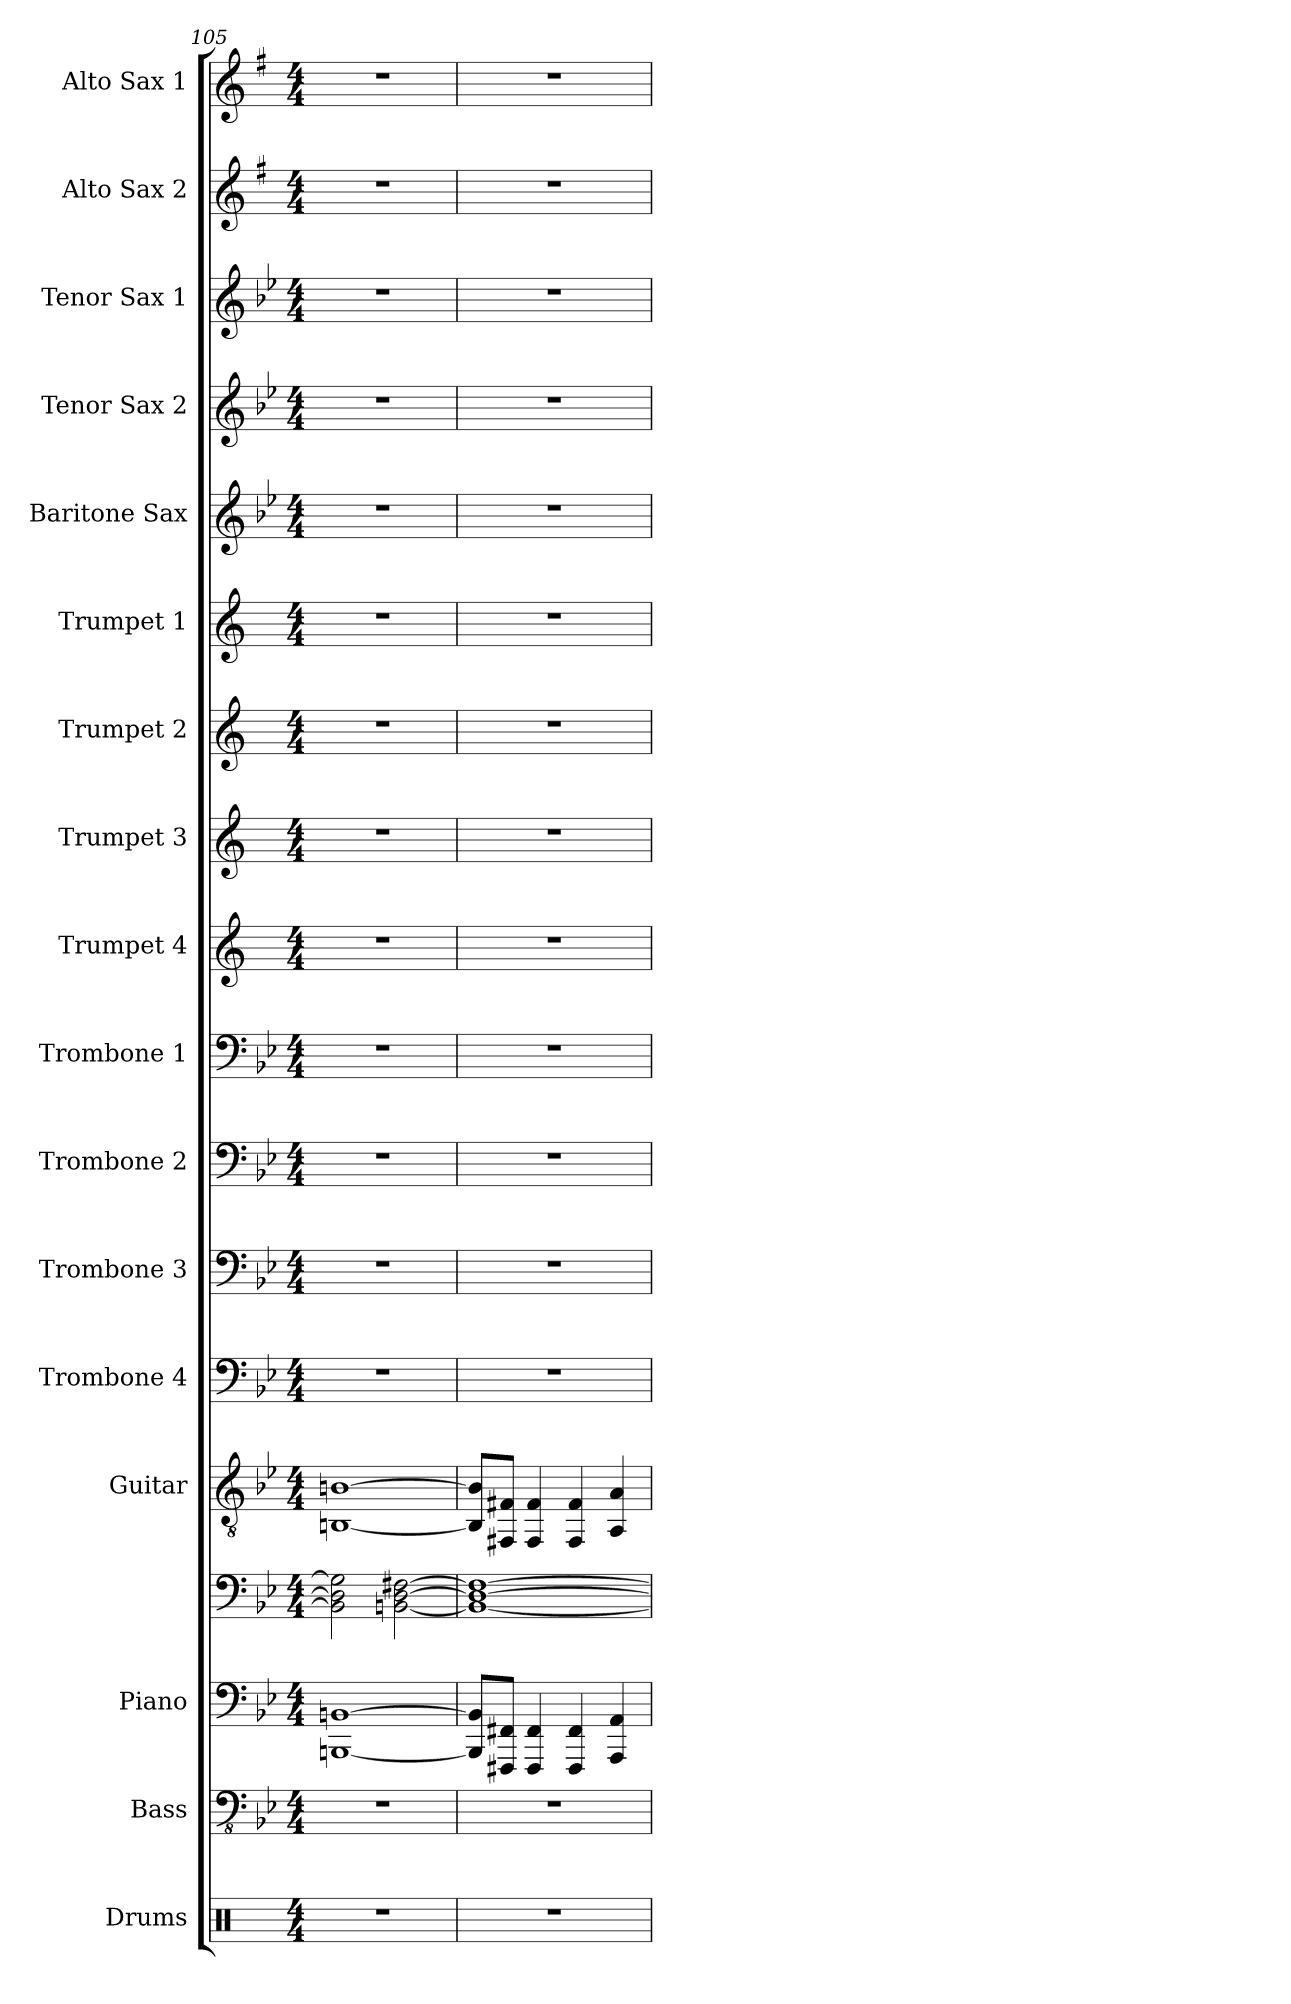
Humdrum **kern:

**kern	**kern	**kern	**kern	**kern	**kern	**kern	**kern	**kern	**kern	**kern	**kern	**kern	**kern	**kern	**kern	**kern	**kern
*part17	*part16	*part15	*part15	*part14	*part13	*part12	*part11	*part10	*part9	*part8	*part7	*part6	*part5	*part4	*part3	*part2	*part1
*staff18	*staff17	*staff16	*staff15	*staff14	*staff13	*staff12	*staff11	*staff10	*staff9	*staff8	*staff7	*staff6	*staff5	*staff4	*staff3	*staff2	*staff1
*I"Drums	*I"Bass	*I"Piano	*	*I"Guitar	*I"Trombone 4	*I"Trombone 3	*I"Trombone 2	*I"Trombone 1	*I"Trumpet 4	*I"Trumpet 3	*I"Trumpet 2	*I"Trumpet 1	*I"Baritone Sax	*I"Tenor Sax 2	*I"Tenor Sax 1	*I"Alto Sax 2	*I"Alto Sax 1
*I'Drums	*I'Bass	*I'Piano	*	*I'Gtr.	*I'Tbn. 4	*I'Tbn. 3	*I'Tbn. 2	*I'Tbn. 1	*I'Tpt. 4	*I'Tpt. 3	*I'Tpt. 2	*I'Tpt. 1	*I'Bari	*I'Tenor 2	*I'Tenor 1	*I'Alto 2	*I'Alto 1
*clefX	*clefFv4	*clefF4	*clefF4	*clefGv2	*clefF4	*clefF4	*clefF4	*clefF4	*clefG2	*clefG2	*clefG2	*clefG2	*clefG2	*clefG2	*clefG2	*clefG2	*clefG2
*	*	*	*	*	*	*	*	*	*ITrd1c2	*ITrd1c2	*ITrd1c2	*ITrd1c2	*ITrd12c21	*ITrd8c14	*ITrd8c14	*ITrd5c9	*ITrd5c9
*k[]	*k[b-e-]	*k[b-e-]	*k[b-e-]	*k[b-e-]	*k[b-e-]	*k[b-e-]	*k[b-e-]	*k[b-e-]	*k[b-e-]	*k[b-e-]	*k[b-e-]	*k[b-e-]	*k[b-e-]	*k[b-e-]	*k[b-e-]	*k[b-e-]	*k[b-e-]
*M4/4	*M4/4	*M4/4	*M4/4	*M4/4	*M4/4	*M4/4	*M4/4	*M4/4	*M4/4	*M4/4	*M4/4	*M4/4	*M4/4	*M4/4	*M4/4	*M4/4	*M4/4
=105	=105	=105	=105	=105	=105	=105	=105	=105	=105	=105	=105	=105	=105	=105	=105	=105	=105
1r	1r	[1BBBn [1BBn	2BB\] 2D\] 2G\]	[1BBn [1Bn	1r	1r	1r	1r	1r	1r	1r	1r	1r	1r	1r	1r	1r
.	.	.	[2BBn\ [2D\ [2F#X\	.	.	.	.	.	.	.	.	.	.	.	.	.	.
!!LO:PB:g=z
=106	=106	=106	=106	=106	=106	=106	=106	=106	=106	=106	=106	=106	=106	=106	=106	=106	=106
1r	1r	8BBB/] 8BB/]L	1BB_ 1D_ 1F#_	8BB/] 8B/]L	1r	1r	1r	1r	1r	1r	1r	1r	1r	1r	1r	1r	1r
.	.	8FFF#X/ 8FF#X/J	.	8FF#X/ 8F#X/J	.	.	.	.	.	.	.	.	.	.	.	.	.
.	.	4FFF#/ 4FF#/	.	4FF#/ 4F#/	.	.	.	.	.	.	.	.	.	.	.	.	.
.	.	4FFF#/ 4FF#/	.	4FF#/ 4F#/	.	.	.	.	.	.	.	.	.	.	.	.	.
.	.	4AAA/ 4AA/	.	4AA/ 4A/	.	.	.	.	.	.	.	.	.	.	.	.	.
=	=	=	=	=	=	=	=	=	=	=	=	=	=	=	=	=	=
*-	*-	*-	*-	*-	*-	*-	*-	*-	*-	*-	*-	*-	*-	*-	*-	*-	*-
